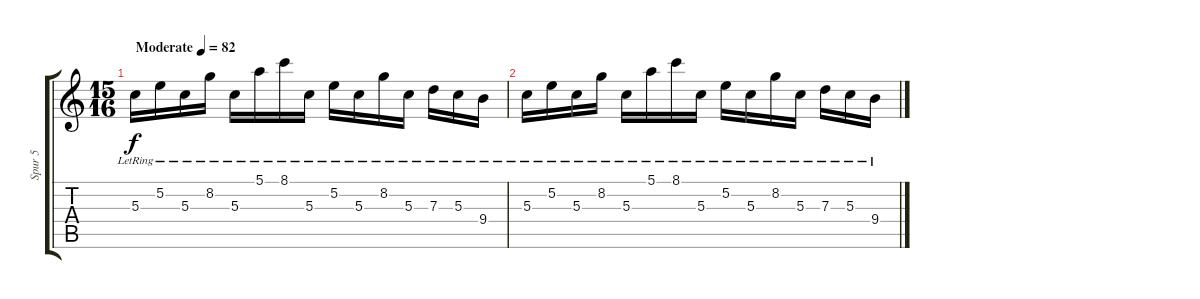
\track ("Spur 5" "Spur 5") {instrument acousticguitarsteel}
\staff {score tabs}
\tuning (E4 B3 G3 D3 A2 E2) {hide}
\ts (15 16)
\tempo (82 "Moderate")
\clef g2
\ks c
5.3{lr}.16{dy f instrument acousticguitarsteel} 5.2{lr}.16 5.3{lr}.16 8.2{lr}.16 5.3{lr}.16 5.1{lr}.16 8.1{lr}.16 5.3{lr}.16 5.2{lr}.16 5.3{lr}.16 8.2{lr}.16 5.3{lr}.16 7.3{lr}.16 5.3{lr}.16 9.4{lr}.16 |
5.3{lr}.16 5.2{lr}.16 5.3{lr}.16 8.2{lr}.16 5.3{lr}.16 5.1{lr}.16 8.1{lr}.16 5.3{lr}.16 5.2{lr}.16 5.3{lr}.16 8.2{lr}.16 5.3{lr}.16 7.3{lr}.16 5.3{lr}.16 9.4{lr}.16
